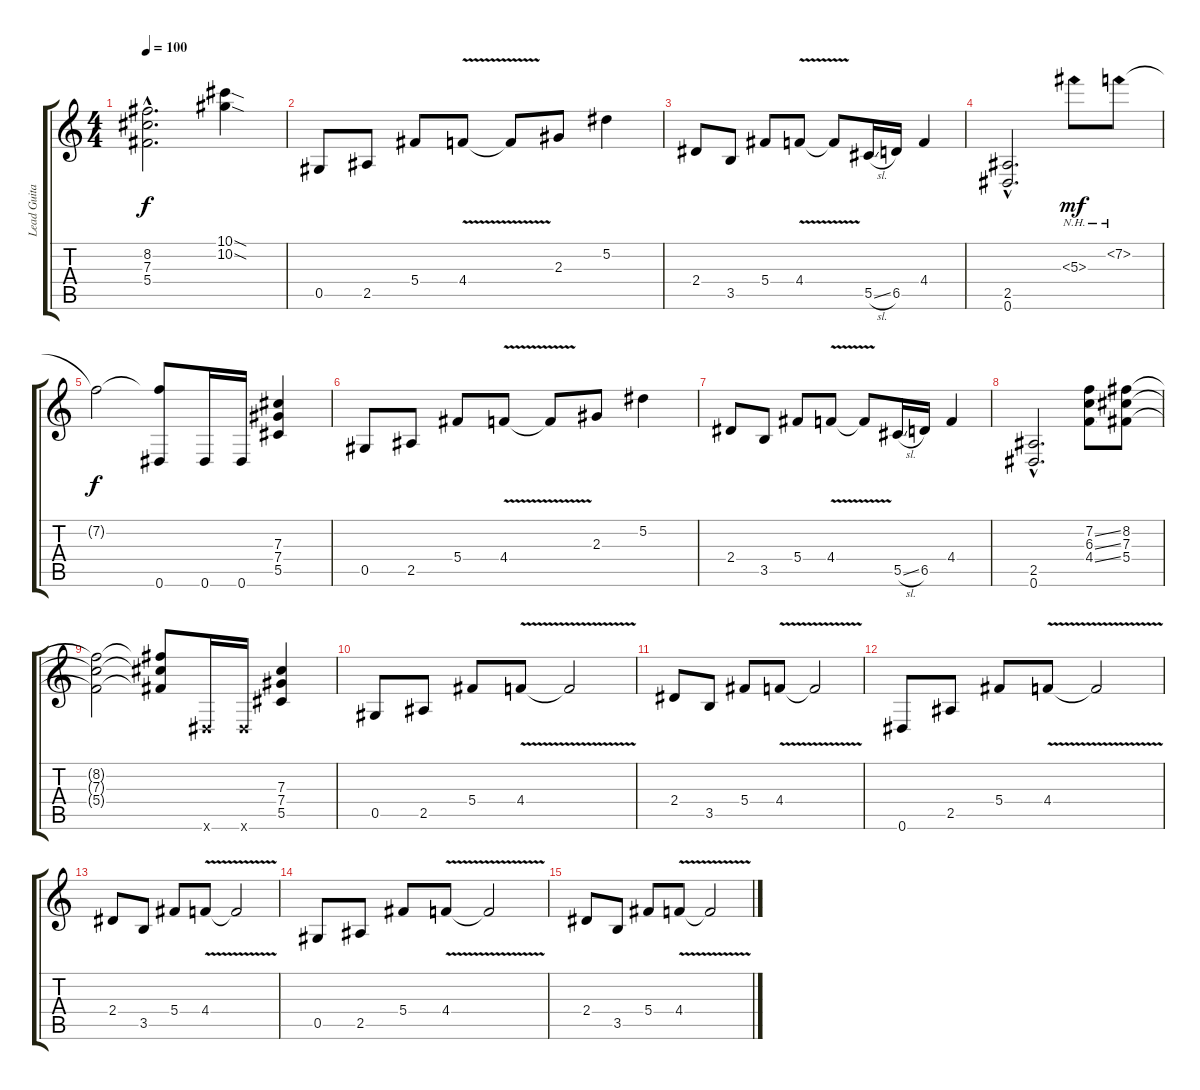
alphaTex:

\track ("Lead Guitar" "Lead Guita") {instrument overdrivenguitar}
\staff {score tabs}
\tuning (Eb4 Bb3 Gb3 Db3 Ab2 Eb2) {hide}
\ts (4 4)
\tempo 100
\clef g2
\ks c
(8.2{hac t} 7.3{hac t} 5.4{hac t}).2{d dy f} (10.1{sod} 10.2{sod}).4 |
0.5.8 2.5.8 5.4.8 4.4{v}.8 4.4{t}.8 2.3.8 5.2.4 |
2.4.8 3.5.8 5.4.8 4.4{v}.8 4.4{t}.8 5.5{sl}.16 6.5.16 4.4.4 |
(2.5{hac} 0.6{hac}).2{d} 5.3{nh}.8{dy mf} 7.2{nh}.8 |
7.2{t}.2{dy f} (7.2{t} 0.6).8 0.6.16 0.6.16 (7.3 7.4 5.5).4 |
0.5.8 2.5.8 5.4.8 4.4{v}.8 4.4{t}.8 2.3.8 5.2.4 |
2.4.8 3.5.8 5.4.8 4.4{v}.8 4.4{t}.8 5.5{sl}.16 6.5.16 4.4.4 |
(2.5{hac} 0.6{hac}).2{d} (7.2{ss} 6.3{ss} 4.4{ss}).8 (8.2 7.3 5.4).8 |
(8.2{t} 7.3{t} 5.4{t}).2 (8.2{t} 7.3{t} 5.4{t}).8 0.6{x}.16 0.6{x}.16 (7.3 7.4 5.5).4 |
0.5.8 2.5.8 5.4.8 4.4{v}.8 4.4{t}.2 |
2.4.8 3.5.8 5.4.8 4.4{v}.8 4.4{t}.2 |
0.6.8{volume 0} 2.5.8 5.4.8 4.4{v}.8 4.4{t}.2 |
2.4.8 3.5.8 5.4.8 4.4{v}.8 4.4{t}.2 |
0.5.8 2.5.8 5.4.8 4.4{v}.8 4.4{t}.2 |
2.4.8 3.5.8 5.4.8 4.4{v}.8 4.4{t}.2
